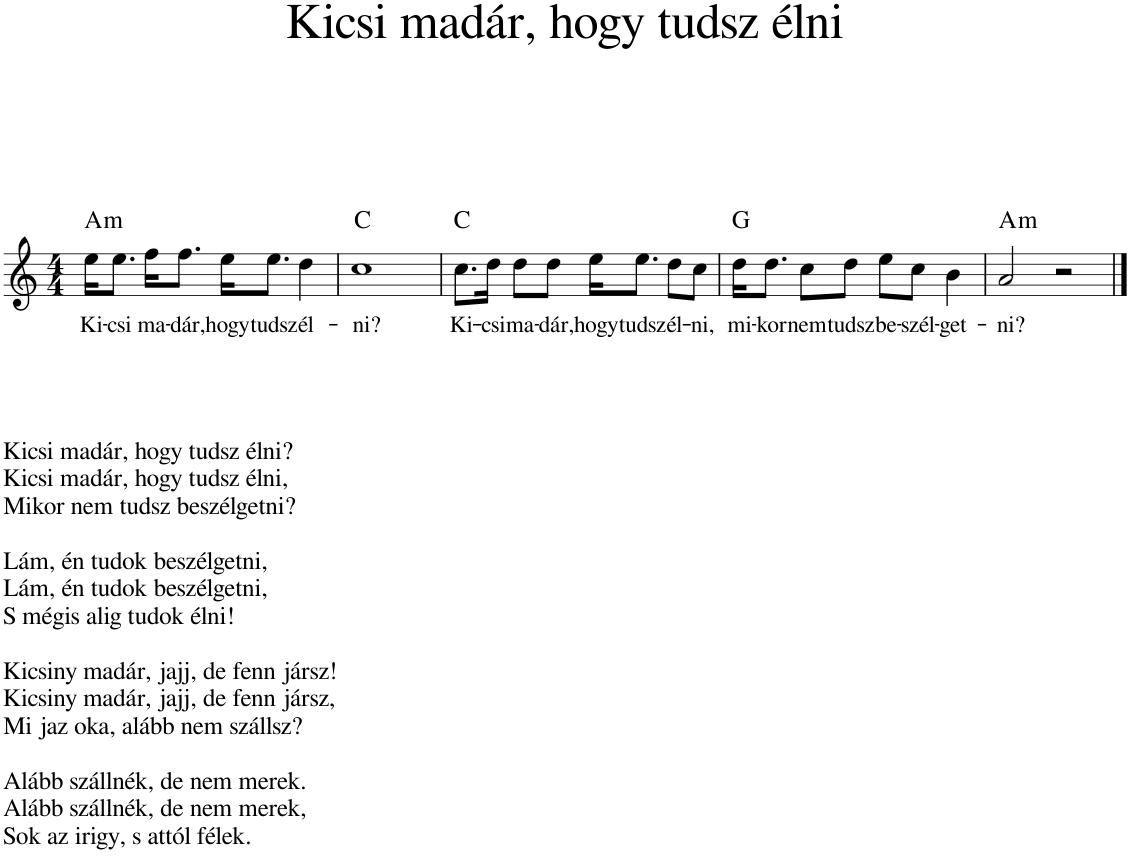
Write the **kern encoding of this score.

**kern	**text	**harte
*part1	*part1	*part1
*staff1	*staff1	*
*I"Piano	*	*
*I'Pno.	*	*
*clefG2	*	*
*k[]	*	*
*M4/4	*	*
=1	=1	=1
!LO:TX:b:t=Kicsi madár, hogy tudsz élni?	!	!
!LO:TX:b:t=Kicsi madár, hogy tudsz élni,	!	!
!LO:TX:b:t=Mikor nem tudsz beszélgetni?	!	!
!LO:TX:b:t=Lám, én tudok beszélgetni,	!	!
!LO:TX:b:t=Lám, én tudok beszélgetni,	!	!
!LO:TX:b:t=S mégis alig tudok élni!	!	!
!LO:TX:b:t=Kicsiny madár, jajj, de fenn jársz!	!	!
!LO:TX:b:t=Kicsiny madár, jajj, de fenn jársz,	!	!
!LO:TX:b:t=Mi jaz oka, alább nem szállsz?	!	!
!LO:TX:b:t=Alább szállnék, de nem merek.	!	!
!LO:TX:b:t=Alább szállnék, de nem merek,	!	!
!LO:TX:b:t=Sok az irigy, s attól félek.	!	!
!	!LO:LY:b	!LO:H:kt=m
16ee\KL	Ki-	A:min
!	!LO:LY:b	!
8.ee\J	-csi	.
!	!LO:LY:b	!
16ff\KL	ma-	.
!	!LO:LY:b	!
8.ff\J	-dár,	.
!	!LO:LY:b	!
16ee\KL	hogy	.
!	!LO:LY:b	!
8.ee\J	tudsz	.
!	!LO:LY:b	!
4dd\	él-	.
=2	=2	=2
!	!LO:LY:b	!
1cc	-ni?	C:maj
=3	=3	=3
!	!LO:LY:b	!
8.cc\L	Ki-	C:maj
!	!LO:LY:b	!
16dd\Jk	-csi	.
!	!LO:LY:b	!
8dd\L	ma-	.
!	!LO:LY:b	!
8dd\J	-dár,	.
!	!LO:LY:b	!
16ee\KL	hogy	.
!	!LO:LY:b	!
8.ee\J	tudsz	.
!	!LO:LY:b	!
8dd\L	él-	.
!	!LO:LY:b	!
8cc\J	-ni,	.
=4	=4	=4
!	!LO:LY:b	!
16dd\KL	mi-	G:maj
!	!LO:LY:b	!
8.dd\J	-kor	.
!	!LO:LY:b	!
8cc\L	nem	.
!	!LO:LY:b	!
8dd\J	tudsz	.
!	!LO:LY:b	!
8ee\L	be-	.
!	!LO:LY:b	!
8cc\J	-szél-	.
!	!LO:LY:b	!
4b\	-get-	.
=5	=5	=5
!	!LO:LY:b	!LO:H:kt=m
2a/	-ni?	A:min
2r	.	.
==	==	==
*-	*-	*-
